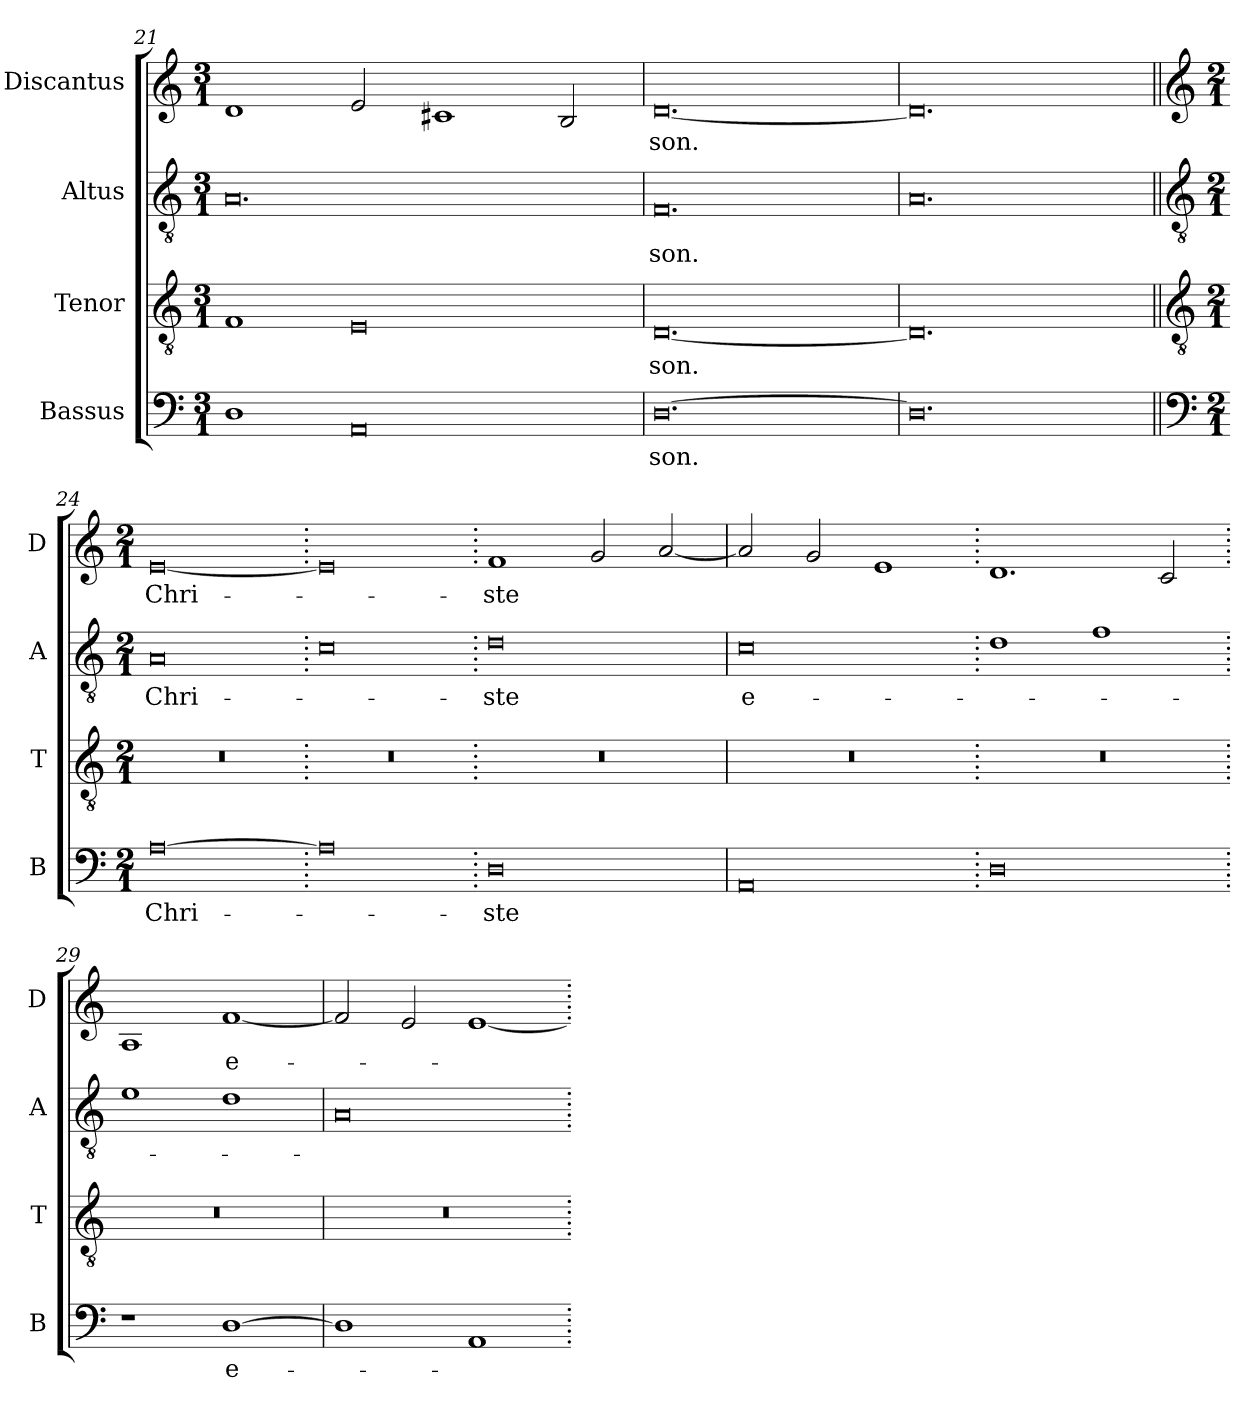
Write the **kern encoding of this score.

**kern	**text	**kern	**text	**kern	**text	**kern	**text
*part4	*part4	*part3	*part3	*part2	*part2	*part1	*part1
*staff4	*staff4	*staff3	*staff3	*staff2	*staff2	*staff1	*staff1
*I"Bassus	*	*I"Tenor	*	*I"Altus	*	*I"Discantus	*
*I'B	*	*I'T	*	*I'A	*	*I'D	*
*clefF4	*	*clefGv2	*	*clefGv2	*	*clefG2	*
*k[]	*	*k[]	*	*k[]	*	*k[]	*
*M3/1	*	*M3/1	*	*M3/1	*	*M3/1	*
=21	=21	=21	=21	=21	=21	=21	=21
1D	.	1F	.	0.A	.	1d	.
0AA	.	0E	.	.	.	2e	.
.	.	.	.	.	.	1c#X	.
.	.	.	.	.	.	2B	.
=22	=22	=22	=22	=22	=22	=22	=22
[0.D	-son.	[0.D	-son.	0.F	-son.	[0.d	-son.
=23	=23	=23	=23	=23	=23	=23	=23
0.D]	.	0.D]	.	0.A	.	0.d]	.
!!LO:LB:g=z
=24||	=24||	=24||	=24||	=24||	=24||	=24||	=24||
*clefF4	*	*clefGv2	*	*clefGv2	*	*clefG2	*
*k[]	*	*k[]	*	*k[]	*	*k[]	*
*M2/1	*	*M2/1	*	*M2/1	*	*M2/1	*
*	*	*	*	*	*	*MM400	*
[0A	Chri-	0r	.	0A	Chri-	[0e	Chri-
=25.	=25.	=25.	=25.	=25.	=25.	=25.	=25.
0A]	.	0r	.	0c	.	0e]	.
=26.	=26.	=26.	=26.	=26.	=26.	=26.	=26.
0D	-ste	0r	.	0d	-ste	1f	-ste
.	.	.	.	.	.	2g	.
.	.	.	.	.	.	[2a	.
=27	=27	=27	=27	=27	=27	=27	=27
0AA	.	0r	.	0c	e-	2a]	.
.	.	.	.	.	.	2g	.
.	.	.	.	.	.	1e	.
=28.	=28.	=28.	=28.	=28.	=28.	=28.	=28.
0D	.	0r	.	1d	.	1.d	.
.	.	.	.	1f	.	.	.
.	.	.	.	.	.	2c	.
=29.	=29.	=29.	=29.	=29.	=29.	=29.	=29.
1r	.	0r	.	1e	.	1A	.
[1D	e-	.	.	1d	.	[1f	e-
=30	=30	=30	=30	=30	=30	=30	=30
1D]	.	0r	.	0A	.	2f]	.
.	.	.	.	.	.	2e	.
1AA	.	.	.	.	.	[1e	.
=.	=.	=.	=.	=.	=.	=.	=.
*-	*-	*-	*-	*-	*-	*-	*-
